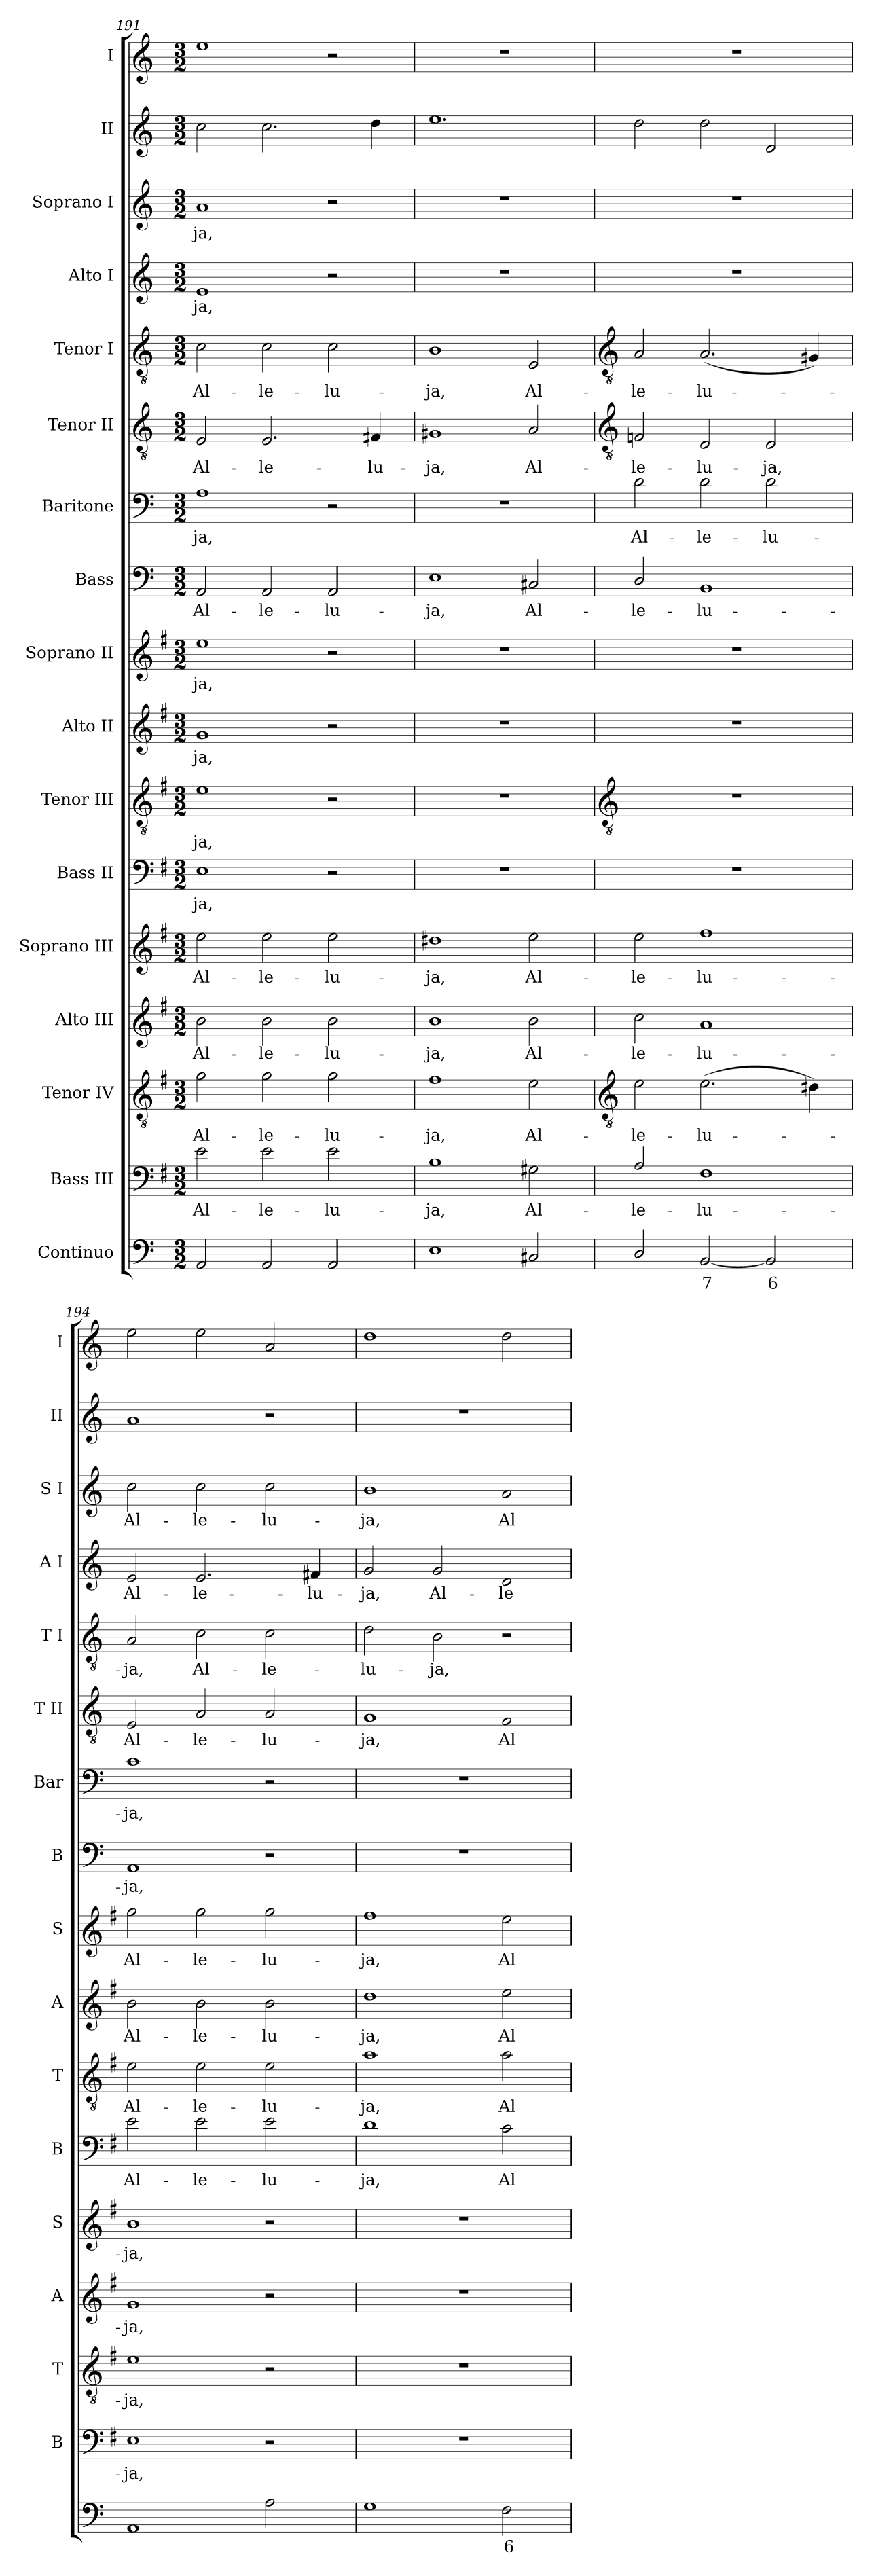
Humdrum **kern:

**kern	**text	**kern	**text	**kern	**text	**kern	**text	**kern	**text	**kern	**text	**kern	**text	**kern	**text	**kern	**text	**kern	**text	**kern	**text	**kern	**text	**kern	**text	**kern	**text	**kern	**text	**kern	**kern
*part17	*part17	*part16	*part16	*part15	*part15	*part14	*part14	*part13	*part13	*part12	*part12	*part11	*part11	*part10	*part10	*part9	*part9	*part8	*part8	*part7	*part7	*part6	*part6	*part5	*part5	*part4	*part4	*part3	*part3	*part2	*part1
*staff17	*staff17	*staff16	*staff16	*staff15	*staff15	*staff14	*staff14	*staff13	*staff13	*staff12	*staff12	*staff11	*staff11	*staff10	*staff10	*staff9	*staff9	*staff8	*staff8	*staff7	*staff7	*staff6	*staff6	*staff5	*staff5	*staff4	*staff4	*staff3	*staff3	*staff2	*staff1
*I"Continuo	*	*I"Bass III	*	*I"Tenor IV	*	*I"Alto III	*	*I"Soprano III	*	*I"Bass II	*	*I"Tenor III	*	*I"Alto II	*	*I"Soprano II	*	*I"Bass	*	*I"Baritone	*	*I"Tenor II	*	*I"Tenor I	*	*I"Alto I	*	*I"Soprano I	*	*I"II	*I"I
*	*	*I'B	*	*I'T	*	*I'A	*	*I'S	*	*I'B	*	*I'T	*	*I'A	*	*I'S	*	*I'B	*	*I'Bar	*	*I'T II	*	*I'T I	*	*I'A I	*	*I'S I	*	*I'II	*I'I
*clefF4	*	*clefF4	*	*clefGv2	*	*clefG2	*	*clefG2	*	*clefF4	*	*clefGv2	*	*clefG2	*	*clefG2	*	*clefF4	*	*clefF4	*	*clefGv2	*	*clefGv2	*	*clefG2	*	*clefG2	*	*clefG2	*clefG2
*	*	*ITrd4c7	*	*ITrd4c7	*	*ITrd4c7	*	*ITrd4c7	*	*ITrd4c7	*	*ITrd4c7	*	*ITrd4c7	*	*ITrd4c7	*	*	*	*	*	*	*	*	*	*	*	*	*	*	*
*k[]	*	*k[]	*	*k[]	*	*k[]	*	*k[]	*	*k[]	*	*k[]	*	*k[]	*	*k[]	*	*k[]	*	*k[]	*	*k[]	*	*k[]	*	*k[]	*	*k[]	*	*k[]	*k[]
*C:	*	*C:	*	*C:	*	*C:	*	*C:	*	*C:	*	*C:	*	*C:	*	*C:	*	*C:	*	*C:	*	*C:	*	*C:	*	*C:	*	*C:	*	*C:	*C:
*M3/2	*	*M3/2	*	*M3/2	*	*M3/2	*	*M3/2	*	*M3/2	*	*M3/2	*	*M3/2	*	*M3/2	*	*M3/2	*	*M3/2	*	*M3/2	*	*M3/2	*	*M3/2	*	*M3/2	*	*M3/2	*M3/2
=191	=191	=191	=191	=191	=191	=191	=191	=191	=191	=191	=191	=191	=191	=191	=191	=191	=191	=191	=191	=191	=191	=191	=191	=191	=191	=191	=191	=191	=191	=191	=191
!	!	!	!LO:LY:b	!	!LO:LY:b	!	!LO:LY:b	!	!LO:LY:b	!	!LO:LY:b	!	!LO:LY:b	!	!LO:LY:b	!	!LO:LY:b	!	!LO:LY:b	!	!LO:LY:b	!	!LO:LY:b	!	!LO:LY:b	!	!LO:LY:b	!	!LO:LY:b	!	!
2AA	.	2A	Al-	2c	Al-	2e	Al-	2a	Al-	1AA	-ja,	1A	ja,	1c	-ja,	1a	-ja,	2AA	Al-	1A	-ja,	2E	Al-	2c	Al-	1e	-ja,	1a	ja,	2cc	1ee
!	!	!	!LO:LY:b	!	!LO:LY:b	!	!LO:LY:b	!	!LO:LY:b	!	!	!	!	!	!	!	!	!	!LO:LY:b	!	!	!	!LO:LY:b	!	!LO:LY:b	!	!	!	!	!	!
2AA	.	2A	-le-	2c	-le-	2e	-le-	2a	-le-	.	.	.	.	.	.	.	.	2AA	-le-	.	.	2.E	-le-	2c	-le-	.	.	.	.	2.cc	.
!	!	!	!LO:LY:b	!	!LO:LY:b	!	!LO:LY:b	!	!LO:LY:b	!	!	!	!	!	!	!	!	!	!LO:LY:b	!	!	!	!	!	!LO:LY:b	!	!	!	!	!	!
2AA	.	2A	-lu-	2c	-lu-	2e	-lu-	2a	-lu-	2r	.	2r	.	2r	.	2r	.	2AA	-lu-	2r	.	.	.	2c	-lu-	2r	.	2r	.	.	2r
!	!	!	!	!	!	!	!	!	!	!	!	!	!	!	!	!	!	!	!	!	!	!	!LO:LY:b	!	!	!	!	!	!	!	!
.	.	.	.	.	.	.	.	.	.	.	.	.	.	.	.	.	.	.	.	.	.	4F#X	-lu-	.	.	.	.	.	.	4dd	.
=192	=192	=192	=192	=192	=192	=192	=192	=192	=192	=192	=192	=192	=192	=192	=192	=192	=192	=192	=192	=192	=192	=192	=192	=192	=192	=192	=192	=192	=192	=192	=192
!	!	!	!LO:LY:b	!	!LO:LY:b	!	!LO:LY:b	!	!LO:LY:b	!LO:N:vis=1	!	!LO:N:vis=1	!	!LO:N:vis=1	!	!LO:N:vis=1	!	!	!LO:LY:b	!LO:N:vis=1	!	!	!LO:LY:b	!	!LO:LY:b	!LO:N:vis=1	!	!LO:N:vis=1	!	!	!LO:N:vis=1
1E	.	1E	-ja,	1B	-ja,	1e	-ja,	1g#X	-ja,	1.r	.	1.r	.	1.r	.	1.r	.	1E	-ja,	1.r	.	1G#X	-ja,	1B	-ja,	1.r	.	1.r	.	1.ee	1.r
!	!	!	!LO:LY:b	!	!LO:LY:b	!	!LO:LY:b	!	!LO:LY:b	!	!	!	!	!	!	!	!	!	!LO:LY:b	!	!	!	!LO:LY:b	!	!LO:LY:b	!	!	!	!	!	!
2C#X	.	2C#X	Al-	2A	Al-	2e	Al-	2a	Al-	.	.	.	.	.	.	.	.	2C#X	Al-	.	.	2A	Al-	2E	Al-	.	.	.	.	.	.
!!LO:LB:g=z
=193	=193	=193	=193	=193	=193	=193	=193	=193	=193	=193	=193	=193	=193	=193	=193	=193	=193	=193	=193	=193	=193	=193	=193	=193	=193	=193	=193	=193	=193	=193	=193
*	*	*	*	*clefGv2	*	*	*	*	*	*	*	*clefGv2	*	*	*	*	*	*	*	*	*	*clefGv2	*	*clefGv2	*	*	*	*	*	*	*
!	!	!	!LO:LY:b	!	!LO:LY:b	!	!LO:LY:b	!	!LO:LY:b	!LO:N:vis=1	!	!LO:N:vis=1	!	!LO:N:vis=1	!	!LO:N:vis=1	!	!	!LO:LY:b	!	!LO:LY:b	!	!LO:LY:b	!	!LO:LY:b	!LO:N:vis=1	!	!LO:N:vis=1	!	!	!LO:N:vis=1
2D/	.	2D/	-le-	2A	-le-	2f	-le-	2a	-le-	1.r	.	1.r	.	1.r	.	1.r	.	2D/	-le-	2d	Al-	2Fn	-le-	2A	-le-	1.r	.	1.r	.	2dd	1.r
!	!LO:LY:b	!	!LO:LY:b	!	!LO:LY:b	!	!LO:LY:b	!	!LO:LY:b	!	!	!	!	!	!	!	!	!	!LO:LY:b	!	!LO:LY:b	!	!LO:LY:b	!	!LO:LY:b	!	!	!	!	!	!
[2BB	7	1BB	-lu-	(<2.A	-lu-	1d	-lu-	1b	-lu-	.	.	.	.	.	.	.	.	1BB	-lu-	2d	-le-	2D	-lu-	(<2.A	-lu-	.	.	.	.	2dd	.
!	!LO:LY:b	!	!	!	!	!	!	!	!	!	!	!	!	!	!	!	!	!	!	!	!LO:LY:b	!	!LO:LY:b	!	!	!	!	!	!	!	!
2BB]	6	.	.	.	.	.	.	.	.	.	.	.	.	.	.	.	.	.	.	2d	-lu-	2D	-ja,	.	.	.	.	.	.	2d	.
.	.	.	.	4G#X)	.	.	.	.	.	.	.	.	.	.	.	.	.	.	.	.	.	.	.	4G#X)	.	.	.	.	.	.	.
=194	=194	=194	=194	=194	=194	=194	=194	=194	=194	=194	=194	=194	=194	=194	=194	=194	=194	=194	=194	=194	=194	=194	=194	=194	=194	=194	=194	=194	=194	=194	=194
!	!	!	!LO:LY:b	!	!LO:LY:b	!	!LO:LY:b	!	!LO:LY:b	!	!LO:LY:b	!	!LO:LY:b	!	!LO:LY:b	!	!LO:LY:b	!	!LO:LY:b	!	!LO:LY:b	!	!LO:LY:b	!	!LO:LY:b	!	!LO:LY:b	!	!LO:LY:b	!	!
1AA	.	1AA	-ja,	1A	ja,	1c	-ja,	1e	-ja,	2A	Al-	2A	Al-	2e	Al-	2cc	Al-	1AA	-ja,	1c	-ja,	2E	Al-	2A	ja,	2e	Al-	2cc	Al-	1a	2ee
!	!	!	!	!	!	!	!	!	!	!	!LO:LY:b	!	!LO:LY:b	!	!LO:LY:b	!	!LO:LY:b	!	!	!	!	!	!LO:LY:b	!	!LO:LY:b	!	!LO:LY:b	!	!LO:LY:b	!	!
.	.	.	.	.	.	.	.	.	.	2A	-le-	2A	-le-	2e	-le-	2cc	-le-	.	.	.	.	2A	-le-	2c	Al-	2.e	-le-	2cc	-le-	.	2ee
!	!	!	!	!	!	!	!	!	!	!	!LO:LY:b	!	!LO:LY:b	!	!LO:LY:b	!	!LO:LY:b	!	!	!	!	!	!LO:LY:b	!	!LO:LY:b	!	!	!	!LO:LY:b	!	!
2A	.	2r	.	2r	.	2r	.	2r	.	2A	-lu-	2A	-lu-	2e	-lu-	2cc	-lu-	2r	.	2r	.	2A	-lu-	2c	-le-	.	.	2cc	-lu-	2r	2a
!	!	!	!	!	!	!	!	!	!	!	!	!	!	!	!	!	!	!	!	!	!	!	!	!	!	!	!LO:LY:b	!	!	!	!
.	.	.	.	.	.	.	.	.	.	.	.	.	.	.	.	.	.	.	.	.	.	.	.	.	.	4f#X	-lu-	.	.	.	.
=195	=195	=195	=195	=195	=195	=195	=195	=195	=195	=195	=195	=195	=195	=195	=195	=195	=195	=195	=195	=195	=195	=195	=195	=195	=195	=195	=195	=195	=195	=195	=195
!	!	!LO:N:vis=1	!	!LO:N:vis=1	!	!LO:N:vis=1	!	!LO:N:vis=1	!	!	!LO:LY:b	!	!LO:LY:b	!	!LO:LY:b	!	!LO:LY:b	!LO:N:vis=1	!	!LO:N:vis=1	!	!	!LO:LY:b	!	!LO:LY:b	!	!LO:LY:b	!	!LO:LY:b	!LO:N:vis=1	!
1G	.	1.r	.	1.r	.	1.r	.	1.r	.	1G	-ja,	1d	-ja,	1g	-ja,	1b	-ja,	1.r	.	1.r	.	1G	-ja,	2d	-lu-	2g	-ja,	1b	-ja,	1.r	1dd
!	!	!	!	!	!	!	!	!	!	!	!	!	!	!	!	!	!	!	!	!	!	!	!	!	!LO:LY:b	!	!LO:LY:b	!	!	!	!
.	.	.	.	.	.	.	.	.	.	.	.	.	.	.	.	.	.	.	.	.	.	.	.	2B\	-ja,	2g	Al-	.	.	.	.
!	!LO:LY:b	!	!	!	!	!	!	!	!	!	!LO:LY:b	!	!LO:LY:b	!	!LO:LY:b	!	!LO:LY:b	!	!	!	!	!	!LO:LY:b	!	!	!	!LO:LY:b	!	!LO:LY:b	!	!
2F	6	.	.	.	.	.	.	.	.	2F	Al-	2d	Al-	2a	Al-	2a	Al-	.	.	.	.	2F	Al-	2r	.	2d	-le-	2a	Al-	.	2dd
=	=	=	=	=	=	=	=	=	=	=	=	=	=	=	=	=	=	=	=	=	=	=	=	=	=	=	=	=	=	=	=
*-	*-	*-	*-	*-	*-	*-	*-	*-	*-	*-	*-	*-	*-	*-	*-	*-	*-	*-	*-	*-	*-	*-	*-	*-	*-	*-	*-	*-	*-	*-	*-
